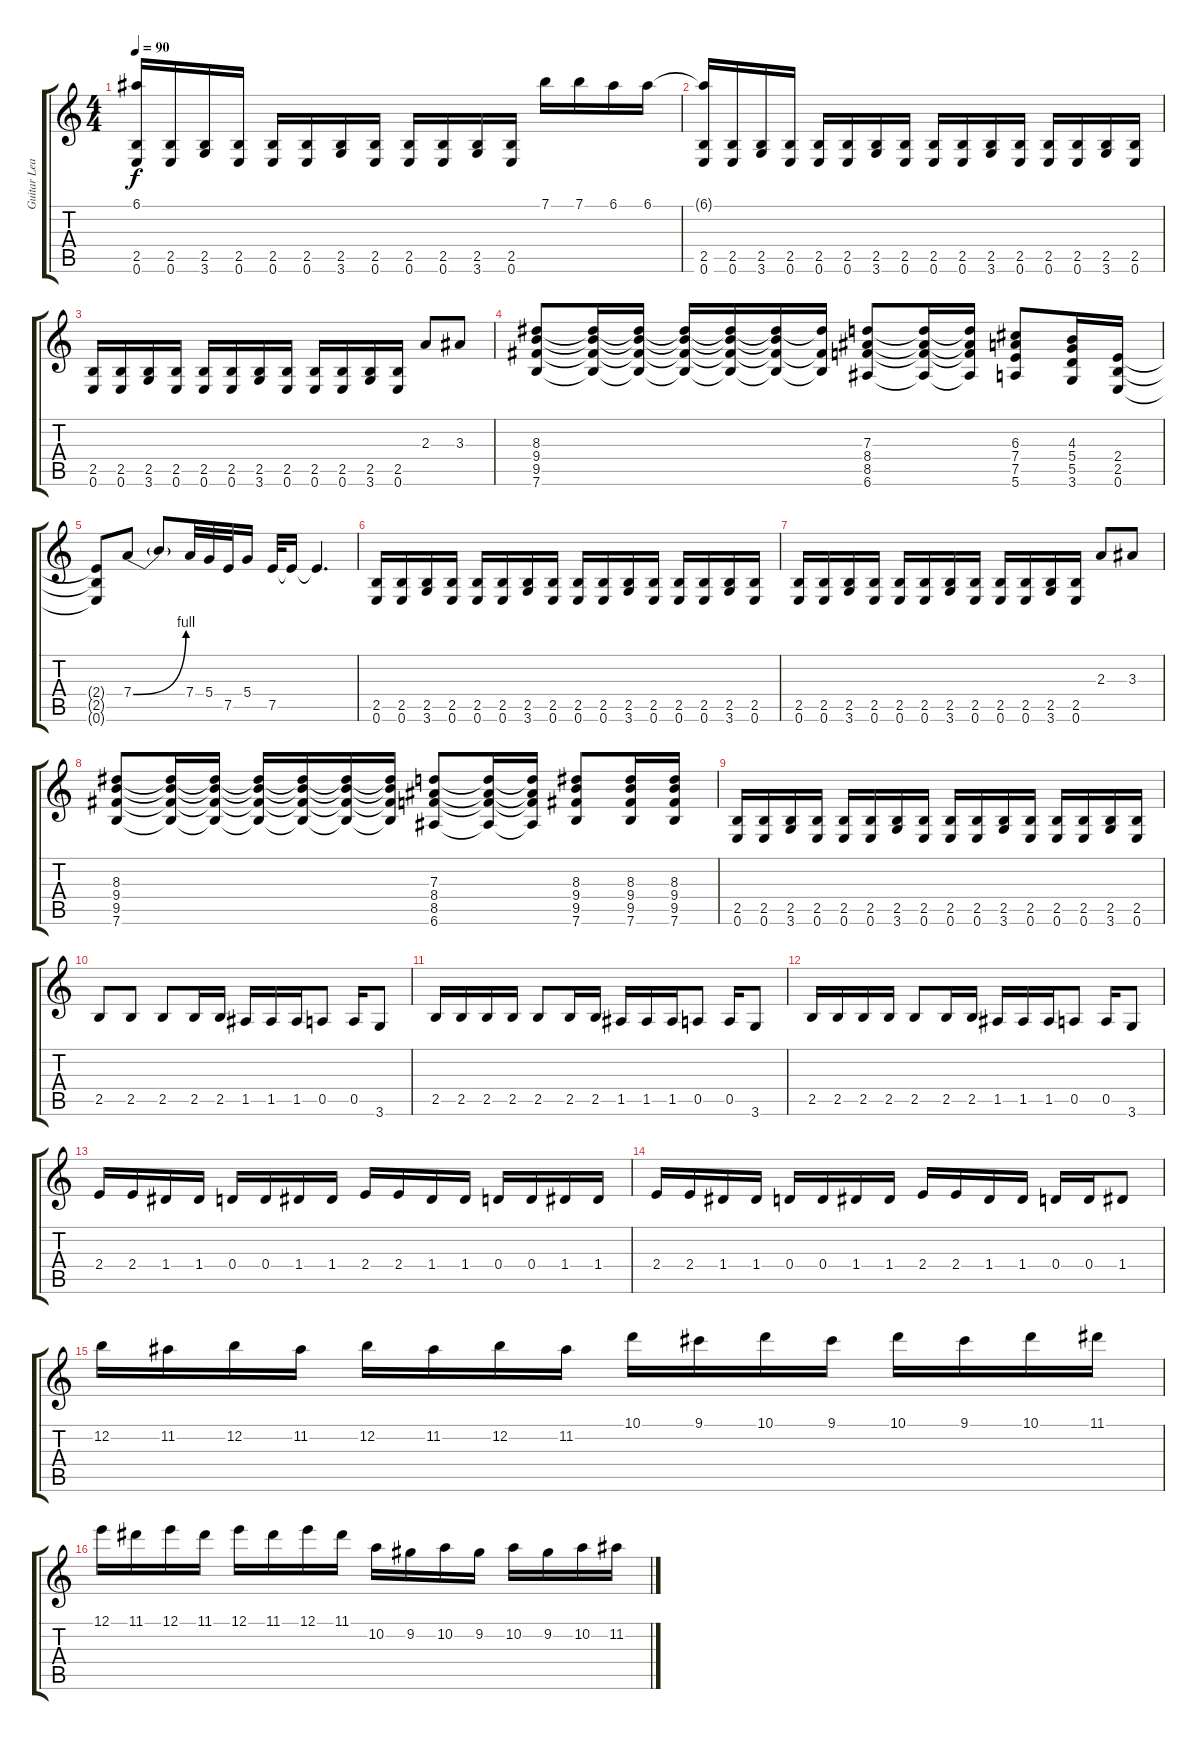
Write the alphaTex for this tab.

\track ("Guitar Lead" "Guitar Lea") {instrument distortionguitar}
\staff {score tabs}
\tuning (E4 B3 G3 D3 A2 E2) {hide}
\ts (4 4)
\tempo 90
\clef g2
\ks c
(6.1{t} 2.5 0.6).16{dy f} (2.5 0.6).16 (2.5 3.6).16 (2.5 0.6).16 (2.5 0.6).16 (2.5 0.6).16 (2.5 3.6).16 (2.5 0.6).16 (2.5 0.6).16 (2.5 0.6).16 (2.5 3.6).16 (2.5 0.6).16 7.1.16 7.1.16 6.1.16 6.1.16 |
(6.1{t} 2.5 0.6).16 (2.5 0.6).16 (2.5 3.6).16 (2.5 0.6).16 (2.5 0.6).16 (2.5 0.6).16 (2.5 3.6).16 (2.5 0.6).16 (2.5 0.6).16 (2.5 0.6).16 (2.5 3.6).16 (2.5 0.6).16 (2.5 0.6).16 (2.5 0.6).16 (2.5 3.6).16 (2.5 0.6).16 |
(2.5 0.6).16 (2.5 0.6).16 (2.5 3.6).16 (2.5 0.6).16 (2.5 0.6).16 (2.5 0.6).16 (2.5 3.6).16 (2.5 0.6).16 (2.5 0.6).16 (2.5 0.6).16 (2.5 3.6).16 (2.5 0.6).16 2.3.8 3.3.8 |
(8.3 9.4 9.5 7.6).8 (8.3{t} 9.4{t} 9.5{t} 7.6{t}).16 (8.3{t} 9.4{t} 9.5{t} 7.6{t}).16 (8.3{t} 9.4{t} 9.5{t} 7.6{t}).16 (8.3{t} 9.4{t} 9.5{t} 7.6{t}).16 (8.3{t} 9.4{t} 9.5{t} 7.6{t}).16 (8.3{t} 9.5{t} 7.6{t}).16 (7.3 8.4 8.5 6.6).8 (7.3{t} 8.4{t} 8.5{t} 6.6{t}).16 (7.3{t} 8.4{t} 8.5{t} 6.6{t}).16 (6.3 7.4 7.5 5.6).8 (4.3 5.4 5.5 3.6).16 (2.4 2.5 0.6).16 |
(2.4{t} 2.5{t} 0.6{t}).8 7.4{be (bend 0 0 60 4)}.8 7.4{t}.8 7.4.32 5.4.32 7.5.32 5.4.16 7.5.32 7.5{t}.16 7.5{t}.4{d} |
(2.5 0.6).16 (2.5 0.6).16 (2.5 3.6).16 (2.5 0.6).16 (2.5 0.6).16 (2.5 0.6).16 (2.5 3.6).16 (2.5 0.6).16 (2.5 0.6).16 (2.5 0.6).16 (2.5 3.6).16 (2.5 0.6).16 (2.5 0.6).16 (2.5 0.6).16 (2.5 3.6).16 (2.5 0.6).16 |
(2.5 0.6).16 (2.5 0.6).16 (2.5 3.6).16 (2.5 0.6).16 (2.5 0.6).16 (2.5 0.6).16 (2.5 3.6).16 (2.5 0.6).16 (2.5 0.6).16 (2.5 0.6).16 (2.5 3.6).16 (2.5 0.6).16 2.3.8 3.3.8 |
(8.3 9.4 9.5 7.6).8 (8.3{t} 9.4{t} 9.5{t} 7.6{t}).16 (8.3{t} 9.4{t} 9.5{t} 7.6{t}).16 (8.3{t} 9.4{t} 9.5{t} 7.6{t}).16 (8.3{t} 9.4{t} 9.5{t} 7.6{t}).16 (8.3{t} 9.4{t} 9.5{t} 7.6{t}).16 (8.3{t} 9.4{t} 9.5{t} 7.6{t}).16 (7.3 8.4 8.5 6.6).8 (7.3{t} 8.4{t} 8.5{t} 6.6{t}).16 (7.3{t} 8.4{t} 8.5{t} 6.6{t}).16 (8.3 9.4 9.5 7.6).8 (8.3 9.4 9.5 7.6).16 (8.3 9.4 9.5 7.6).16 |
(2.5 0.6).16 (2.5 0.6).16 (2.5 3.6).16 (2.5 0.6).16 (2.5 0.6).16 (2.5 0.6).16 (2.5 3.6).16 (2.5 0.6).16 (2.5 0.6).16 (2.5 0.6).16 (2.5 3.6).16 (2.5 0.6).16 (2.5 0.6).16 (2.5 0.6).16 (2.5 3.6).16 (2.5 0.6).16 |
2.5.8 2.5.8 2.5.8 2.5.16 2.5.16 1.5.16 1.5.16 1.5.16 0.5.8 0.5.16 3.6.8 |
2.5.16 2.5.16 2.5.16 2.5.16 2.5.8 2.5.16 2.5.16 1.5.16 1.5.16 1.5.16 0.5.8 0.5.16 3.6.8 |
2.5.16 2.5.16 2.5.16 2.5.16 2.5.8 2.5.16 2.5.16 1.5.16 1.5.16 1.5.16 0.5.8 0.5.16 3.6.8 |
2.4.16 2.4.16 1.4.16 1.4.16 0.4.16 0.4.16 1.4.16 1.4.16 2.4.16 2.4.16 1.4.16 1.4.16 0.4.16 0.4.16 1.4.16 1.4.16 |
2.4.16 2.4.16 1.4.16 1.4.16 0.4.16 0.4.16 1.4.16 1.4.16 2.4.16 2.4.16 1.4.16 1.4.16 0.4.16 0.4.16 1.4.8 |
12.2.16 11.2.16 12.2.16 11.2.16 12.2.16 11.2.16 12.2.16 11.2.16 10.1.16 9.1.16 10.1.16 9.1.16 10.1.16 9.1.16 10.1.16 11.1.16 |
12.1.16 11.1.16 12.1.16 11.1.16 12.1.16 11.1.16 12.1.16 11.1.16 10.2.16 9.2.16 10.2.16 9.2.16 10.2.16 9.2.16 10.2.16 11.2.16
